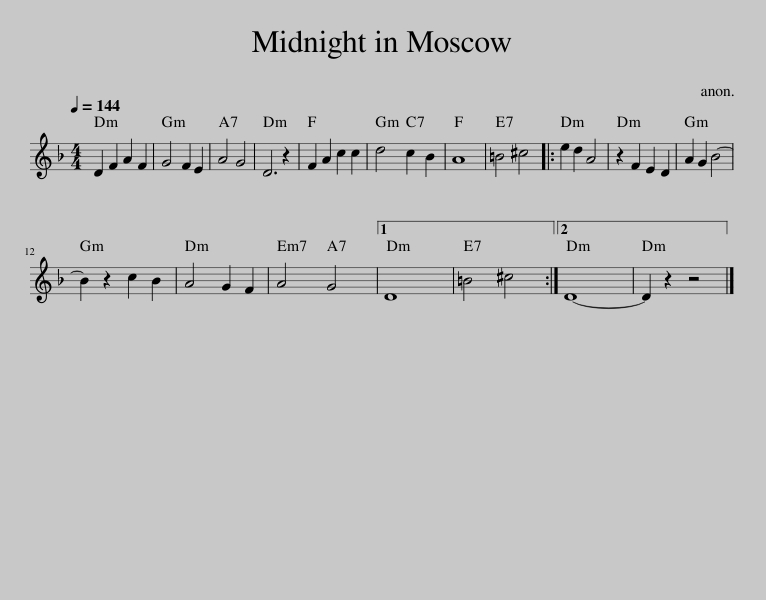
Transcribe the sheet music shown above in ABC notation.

X:1
L:1/8
Q:1/4=144
M:4/4
I:linebreak $
K:Dmin
V:1 treble
V:1
 D2 F2 A2 F2 | G4 F2 E2 | A4 G4 | D6 z2 | F2 A2 c2 c2 | %5
 d4 c2 B2 | A8 | =B4 ^c4 |: e2 d2 A4 | z2 F2 E2 D2 | %10
 A2 G2 B4- |$ B2 z2 c2 B2 | A4 G2 F2 | A4 G4 |1 D8 | %15
 =B4 ^c4 :|2 D8- | D2 z2 z4 |] %18
